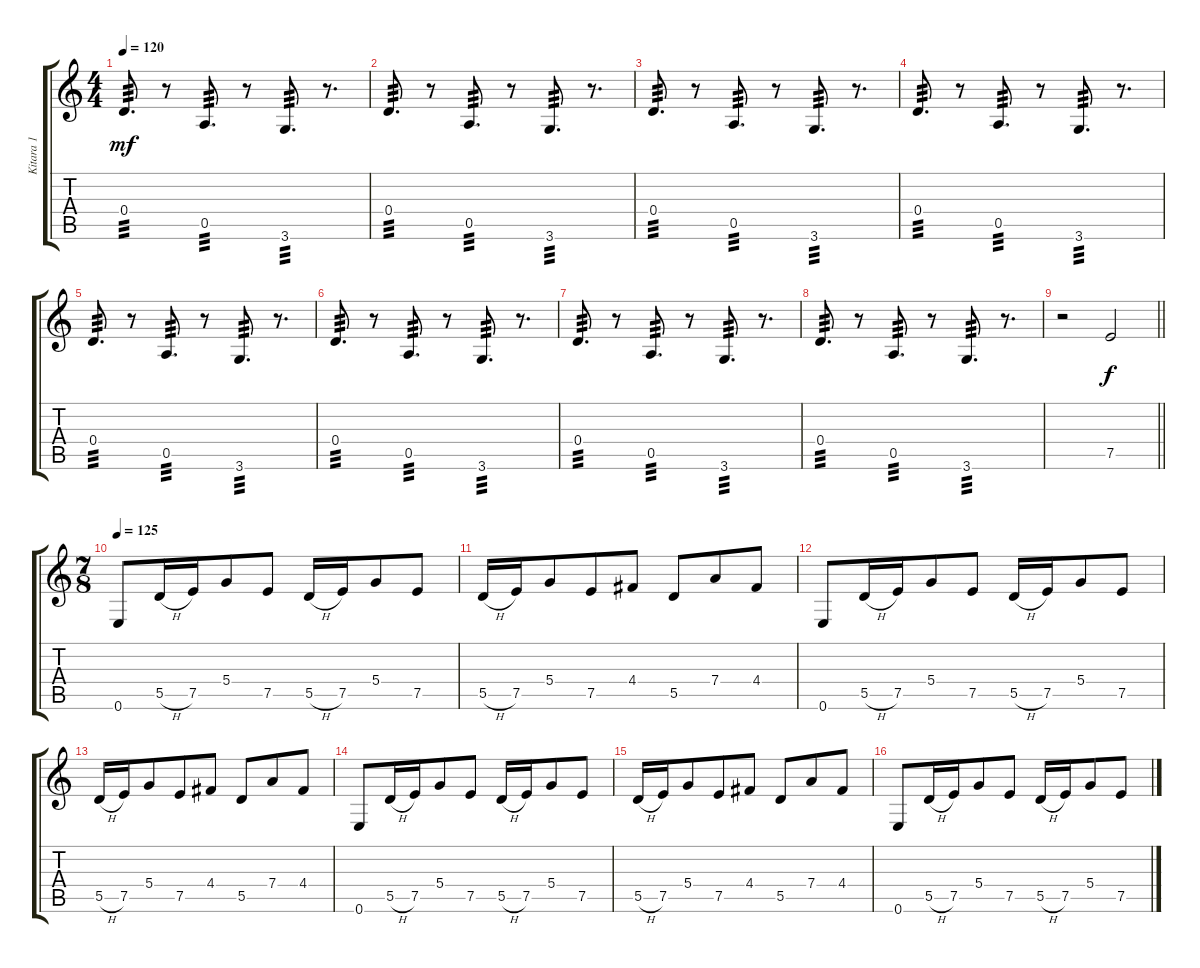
\track ("Kitara 1" "Kitara 1") {instrument distortionguitar}
\staff {score tabs}
\tuning (E4 B3 G3 D3 A2 E2) {hide}
\ts (4 4)
\tempo 120
\clef g2
\ks c
0.4.8{d tp 3 dy mf} r.8 0.5.8{d tp 3} r.8 3.6.8{d tp 3} r.8{d} |
0.4.8{d tp 3} r.8 0.5.8{d tp 3} r.8 3.6.8{d tp 3} r.8{d} |
0.4.8{d tp 3} r.8 0.5.8{d tp 3} r.8 3.6.8{d tp 3} r.8{d} |
0.4.8{d tp 3} r.8 0.5.8{d tp 3} r.8 3.6.8{d tp 3} r.8{d} |
0.4.8{d tp 3} r.8 0.5.8{d tp 3} r.8 3.6.8{d tp 3} r.8{d} |
0.4.8{d tp 3} r.8 0.5.8{d tp 3} r.8 3.6.8{d tp 3} r.8{d} |
0.4.8{d tp 3} r.8 0.5.8{d tp 3} r.8 3.6.8{d tp 3} r.8{d} |
0.4.8{d tp 3} r.8 0.5.8{d tp 3} r.8 3.6.8{d tp 3} r.8{d} |
\barLineRight lightlight
r.2 7.5.2{dy f volume 13 instrument reversecymbal} |
\ts (7 8)
\section ("" "")
\tempo 125
0.6.8{volume 13 balance 6 instrument distortionguitar} 5.5{h}.16 7.5.16 5.4.8 7.5.8 5.5{h}.16 7.5.16 5.4.8 7.5.8 |
5.5{h}.16 7.5.16 5.4.8 7.5.8 4.4.8 5.5.8 7.4.8 4.4.8 |
0.6.8 5.5{h}.16 7.5.16 5.4.8 7.5.8 5.5{h}.16 7.5.16 5.4.8 7.5.8 |
5.5{h}.16 7.5.16 5.4.8 7.5.8 4.4.8 5.5.8 7.4.8 4.4.8 |
0.6.8 5.5{h}.16 7.5.16 5.4.8 7.5.8 5.5{h}.16 7.5.16 5.4.8 7.5.8 |
5.5{h}.16 7.5.16 5.4.8 7.5.8 4.4.8 5.5.8 7.4.8 4.4.8 |
0.6.8 5.5{h}.16 7.5.16 5.4.8 7.5.8 5.5{h}.16 7.5.16 5.4.8 7.5.8
